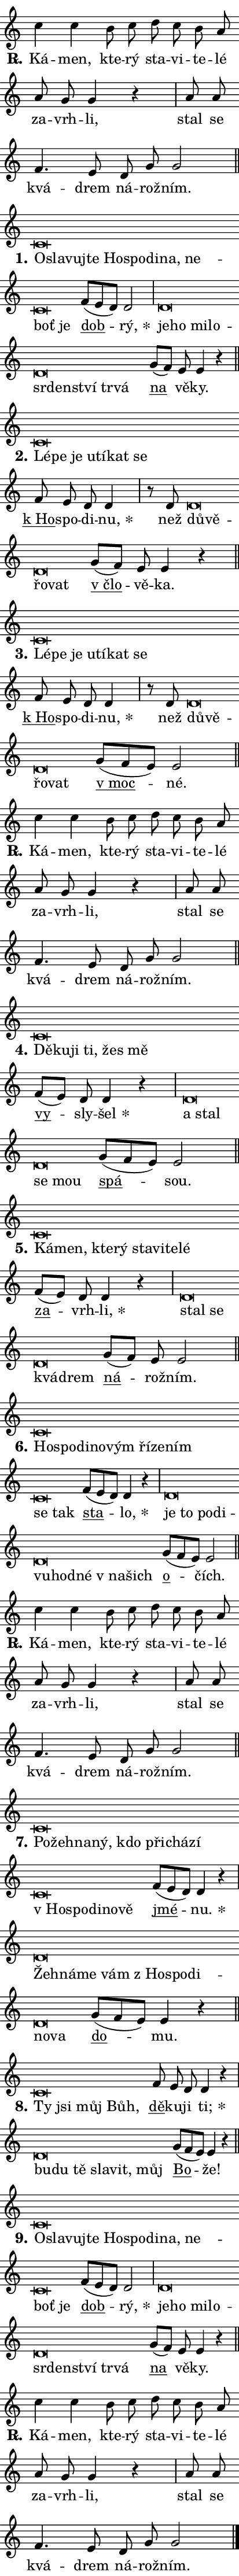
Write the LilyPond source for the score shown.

\version "2.24.0"
\header { tagline = "" }
\paper {
  indent = 0\cm
  top-margin = 0\cm
  right-margin = 0\cm
  bottom-margin = 0\cm
  left-margin = 0\cm
  paper-width = 7\cm
  page-breaking = #ly:one-page-breaking
  system-system-spacing.basic-distance = #11
  score-system-spacing.basic-distance = #11
  ragged-last = ##f
}


%% Author: Thomas Morley
%% https://lists.gnu.org/archive/html/lilypond-user/2020-05/msg00002.html
#(define (line-position grob)
"Returns position of @var[grob} in current system:
   @code{'start}, if at first time-step
   @code{'end}, if at last time-step
   @code{'middle} otherwise
"
  (let* ((col (ly:item-get-column grob))
         (ln (ly:grob-object col 'left-neighbor))
         (rn (ly:grob-object col 'right-neighbor))
         (col-to-check-left (if (ly:grob? ln) ln col))
         (col-to-check-right (if (ly:grob? rn) rn col))
         (break-dir-left
           (and
             (ly:grob-property col-to-check-left 'non-musical #f)
             (ly:item-break-dir col-to-check-left)))
         (break-dir-right
           (and
             (ly:grob-property col-to-check-right 'non-musical #f)
             (ly:item-break-dir col-to-check-right))))
        (cond ((eqv? 1 break-dir-left) 'start)
              ((eqv? -1 break-dir-right) 'end)
              (else 'middle))))

#(define (tranparent-at-line-position vctor)
  (lambda (grob)
  "Relying on @code{line-position} select the relevant enry from @var{vctor}.
Used to determine transparency,"
    (case (line-position grob)
      ((end) (not (vector-ref vctor 0)))
      ((middle) (not (vector-ref vctor 1)))
      ((start) (not (vector-ref vctor 2))))))

noteHeadBreakVisibility =
#(define-music-function (break-visibility)(vector?)
"Makes @code{NoteHead}s transparent relying on @var{break-visibility}"
#{
  \override NoteHead.transparent =
    #(tranparent-at-line-position break-visibility)
#})

#(define delete-ledgers-for-transparent-note-heads
  (lambda (grob)
    "Reads whether a @code{NoteHead} is transparent.
If so this @code{NoteHead} is removed from @code{'note-heads} from
@var{grob}, which is supposed to be @code{LedgerLineSpanner}.
As a result ledgers are not printed for this @code{NoteHead}"
    (let* ((nhds-array (ly:grob-object grob 'note-heads))
           (nhds-list
             (if (ly:grob-array? nhds-array)
                 (ly:grob-array->list nhds-array)
                 '()))
           ;; Relies on the transparent-property being done before
           ;; Staff.LedgerLineSpanner.after-line-breaking is executed.
           ;; This is fragile ...
           (to-keep
             (remove
               (lambda (nhd)
                 (ly:grob-property nhd 'transparent #f))
               nhds-list)))
      ;; TODO find a better method to iterate over grob-arrays, similiar
      ;; to filter/remove etc for lists
      ;; For now rebuilt from scratch
      (set! (ly:grob-object grob 'note-heads)  '())
      (for-each
        (lambda (nhd)
          (ly:pointer-group-interface::add-grob grob 'note-heads nhd))
        to-keep))))

hideNotes = {
  \noteHeadBreakVisibility #begin-of-line-visible
}
unHideNotes = {
  \noteHeadBreakVisibility #all-visible
}

% work-around for resetting accidentals
% https://lilypond.org/doc/v2.23/Documentation/notation/displaying-rhythms#unmetered-music
cadenzaMeasure = {
  \cadenzaOff
  \partial 1024 s1024
  \cadenzaOn
}

#(define-markup-command (accent layout props text) (markup?)
  "Underline accented syllable"
  (interpret-markup layout props
    #{\markup \override #'(offset . 4.3) \underline { #text }#}))

responsum = \markup \concat {
  "R" \hspace #-1.05 \path #0.1 #'((moveto 0 0.07) (lineto 0.9 0.8)) \hspace #0.05 "."
}

\layout {
    \context {
        \Staff
        \remove "Time_signature_engraver"
        \override LedgerLineSpanner.after-line-breaking = #delete-ledgers-for-transparent-note-heads
    }
    \context {
        \Voice {
            \override NoteHead.output-attributes = #'((class . "notehead"))
            \override Hairpin.height = #0.55
        }
    }
    \context {
        \Lyrics {
            \override StanzaNumber.output-attributes = #'((class . "stanzanumber"))
            \override LyricSpace.minimum-distance = #0.9
            \override LyricText.font-name = #"TeX Gyre Schola"
            \override LyricText.font-size = 1
            \override StanzaNumber.font-name = #"TeX Gyre Schola Bold"
            \override StanzaNumber.font-size = 1
        }
    }
}

% magnetic-lyrics.ily
%
%   written by
%     Jean Abou Samra <jean@abou-samra.fr>
%     Werner Lemberg <wl@gnu.org>
%
%   adapted by
%     Jiri Hon <jiri.hon@gmail.com>
%
% Version 2022-Apr-15

% https://www.mail-archive.com/lilypond-user@gnu.org/msg149350.html

#(define (Left_hyphen_pointer_engraver context)
   "Collect syllable-hyphen-syllable occurrences in lyrics and store
them in properties.  This engraver only looks to the left.  For
example, if the lyrics input is @code{foo -- bar}, it does the
following.

@itemize @bullet
@item
Set the @code{text} property of the @code{LyricHyphen} grob between
@q{foo} and @q{bar} to @code{foo}.

@item
Set the @code{left-hyphen} property of the @code{LyricText} grob with
text @q{foo} to the @code{LyricHyphen} grob between @q{foo} and
@q{bar}.
@end itemize

Use this auxiliary engraver in combination with the
@code{lyric-@/text::@/apply-@/magnetic-@/offset!} hook."
   (let ((hyphen #f)
         (text #f))
     (make-engraver
      (acknowledgers
       ((lyric-syllable-interface engraver grob source-engraver)
        (set! text grob)))
      (end-acknowledgers
       ((lyric-hyphen-interface engraver grob source-engraver)
        ;(when (not (grob::has-interface grob 'lyric-space-interface))
          (set! hyphen grob)));)
      ((stop-translation-timestep engraver)
       (when (and text hyphen)
         (ly:grob-set-object! text 'left-hyphen hyphen))
       (set! text #f)
       (set! hyphen #f)))))

#(define (lyric-text::apply-magnetic-offset! grob)
   "If the space between two syllables is less than the value in
property @code{LyricText@/.details@/.squash-threshold}, move the right
syllable to the left so that it gets concatenated with the left
syllable.

Use this function as a hook for
@code{LyricText@/.after-@/line-@/breaking} if the
@code{Left_@/hyphen_@/pointer_@/engraver} is active."
   (let ((hyphen (ly:grob-object grob 'left-hyphen #f)))
     (when hyphen
       (let ((left-text (ly:spanner-bound hyphen LEFT)))
         (when (grob::has-interface left-text 'lyric-syllable-interface)
           (let* ((common (ly:grob-common-refpoint grob left-text X))
                  (this-x-ext (ly:grob-extent grob common X))
                  (left-x-ext
                   (begin
                     ;; Trigger magnetism for left-text.
                     (ly:grob-property left-text 'after-line-breaking)
                     (ly:grob-extent left-text common X)))
                  ;; `delta` is the gap width between two syllables.
                  (delta (- (interval-start this-x-ext)
                            (interval-end left-x-ext)))
                  (details (ly:grob-property grob 'details))
                  (threshold (assoc-get 'squash-threshold details 0.2)))
             (when (< delta threshold)
               (let* (;; We have to manipulate the input text so that
                      ;; ligatures crossing syllable boundaries are not
                      ;; disabled.  For languages based on the Latin
                      ;; script this is essentially a beautification.
                      ;; However, for non-Western scripts it can be a
                      ;; necessity.
                      (lt (ly:grob-property left-text 'text))
                      (rt (ly:grob-property grob 'text))
                      (is-space (grob::has-interface hyphen 'lyric-space-interface))
                      (space (if is-space " " ""))
                      (space-markup (grob-interpret-markup grob " "))
                      (space-size (interval-length (ly:stencil-extent space-markup X)))
                      (extra-delta (if is-space space-size 0))
                      ;; Append new syllable.
                      (ltrt-space (if (and (string? lt) (string? rt))
                                (string-append lt space rt)
                                (make-concat-markup (list lt space rt))))
                      ;; Right-align `ltrt` to the right side.
                      (ltrt-space-markup (grob-interpret-markup
                               grob
                               (make-translate-markup
                                (cons (interval-length this-x-ext) 0)
                                (make-right-align-markup ltrt-space)))))
                 (begin
                   ;; Don't print `left-text`.
                   (ly:grob-set-property! left-text 'stencil #f)
                   ;; Set text and stencil (which holds all collected
                   ;; syllables so far) and shift it to the left.
                   (ly:grob-set-property! grob 'text ltrt-space)
                   (ly:grob-set-property! grob 'stencil ltrt-space-markup)
                   (ly:grob-translate-axis! grob (- (- delta extra-delta)) X))))))))))


#(define (lyric-hyphen::displace-bounds-first grob)
   ;; Make very sure this callback isn't triggered too early.
   (let ((left (ly:spanner-bound grob LEFT))
         (right (ly:spanner-bound grob RIGHT)))
     (ly:grob-property left 'after-line-breaking)
     (ly:grob-property right 'after-line-breaking)
     (ly:lyric-hyphen::print grob)))

squashThreshold = #0.4

\layout {
  \context {
    \Lyrics
    \consists #Left_hyphen_pointer_engraver
    \override LyricText.after-line-breaking =
      #lyric-text::apply-magnetic-offset!
    \override LyricHyphen.stencil = #lyric-hyphen::displace-bounds-first
    \override LyricText.details.squash-threshold = \squashThreshold
    \override LyricHyphen.minimum-distance = 0
    \override LyricHyphen.minimum-length = \squashThreshold
  }
}

squash = \override LyricText.details.squash-threshold = 9999
unSquash = \override LyricText.details.squash-threshold = \squashThreshold

left = \override LyricText.self-alignment-X = #LEFT
unLeft = \revert LyricText.self-alignment-X

starOffset = #(lambda (grob) 
                (let ((x_offset (ly:self-alignment-interface::aligned-on-x-parent grob)))
                  (if (= x_offset 0) 0 (+ x_offset 1.2))))

star = #(define-music-function (syllable)(string?)
"Append star separator at the end of a syllable"
#{
  \once \override LyricText.X-offset = #starOffset
  \lyricmode { \markup {
    #syllable
    \override #'((font-name . "TeX Gyre Schola Bold")) \hspace #0.2 \lower #0.65 \larger "*"
  } }
#})

starAccent = #(define-music-function (syllable)(string?)
"Append star separator at the end of a syllable and make accent"
#{
  \once \override LyricText.X-offset = #starOffset
  \lyricmode { \markup {
    \accent #syllable
    \override #'((font-name . "TeX Gyre Schola Bold")) \hspace #0.2 \lower #0.65 \larger "*"
  } }
#})

breath = #(define-music-function (syllable)(string?)
"Append breathing indicator at the end of a syllable"
#{
  \lyricmode { \markup { #syllable "+" } }
#})

optionalBreath = #(define-music-function (syllable)(string?)
"Append optional breathing indicator at the end of a syllable"
#{
  \lyricmode { \markup { #syllable "(+)" } }
#})


\score {
    <<
        \new Voice = "melody" { \cadenzaOn \key c \major \relative { c''4 c b8 c d c b a \bar "" a g g4 r \cadenzaMeasure \bar "|" a8 a \bar "" f4. e8 d g g2 \cadenzaMeasure \bar "||" \break } }
        \new Lyrics \lyricsto "melody" { \lyricmode { \set stanza = \responsum
Ká -- men, kte -- rý sta -- vi -- te -- lé za -- vrh -- li, stal se kvá -- drem ná -- rož -- ním. } }
    >>
    \layout {}
}

\score {
    <<
        \new Voice = "melody" { \cadenzaOn \key c \major \relative { c'\breve*1/16 \hideNotes \breve*1/16 \bar "" \breve*1/16 \bar "" \breve*1/16 \bar "" \breve*1/16 \bar "" \breve*1/16 \bar "" \breve*1/16 \bar "" \breve*1/16 \bar "" \breve*1/16 \bar "" \breve*1/16 \breve*1/16 \bar "" \unHideNotes \bar "" f8[( e d)] d2 \cadenzaMeasure \bar "|" d\breve*1/16 \hideNotes \breve*1/16 \bar "" \breve*1/16 \bar "" \breve*1/16 \bar "" \breve*1/16 \bar "" \breve*1/16 \bar "" \breve*1/16 \bar "" \breve*1/16 \breve*1/16 \bar "" \unHideNotes \bar "" g8[( f)] e e4 r \cadenzaMeasure \bar "||" \break } }
        \new Lyrics \lyricsto "melody" { \lyricmode { \set stanza = "1."
\left O -- \squash sla -- vuj -- te Ho -- spo -- di -- na, ne -- boť je \unLeft \unSquash \markup \accent dob -- \star rý, \left je -- \squash ho mi -- lo -- sr -- den -- ství tr -- vá \unLeft \unSquash \markup \accent na vě -- ky. } }
    >>
    \layout {}
}

\score {
    <<
        \new Voice = "melody" { \cadenzaOn \key c \major \relative { c'\breve*1/16 \hideNotes \breve*1/16 \bar "" \breve*1/16 \bar "" \breve*1/16 \bar "" \breve*1/16 \bar "" \breve*1/16 \breve*1/16 \bar "" \unHideNotes \bar "" f8 e d d4 \cadenzaMeasure \bar "|" r8 d8 d\breve*1/16 \hideNotes \breve*1/16 \bar "" \breve*1/16 \breve*1/16 \bar "" \unHideNotes \bar "" g8[( f)] e e4 r \cadenzaMeasure \bar "||" \break } }
        \new Lyrics \lyricsto "melody" { \lyricmode { \set stanza = "2."
\left Lé -- \squash pe je u -- tí -- kat se \unLeft \unSquash \markup \accent "k Ho" -- spo -- di -- \star nu, než \left dů -- \squash vě -- řo -- vat \unLeft \unSquash \markup \accent "v člo" -- vě -- ka. } }
    >>
    \layout {}
}

\score {
    <<
        \new Voice = "melody" { \cadenzaOn \key c \major \relative { c'\breve*1/16 \hideNotes \breve*1/16 \bar "" \breve*1/16 \bar "" \breve*1/16 \bar "" \breve*1/16 \bar "" \breve*1/16 \breve*1/16 \bar "" \unHideNotes \bar "" f8 e d d4 \cadenzaMeasure \bar "|" r8 d8 d\breve*1/16 \hideNotes \breve*1/16 \bar "" \breve*1/16 \breve*1/16 \bar "" \unHideNotes \bar "" g8[( f e)] e2 \cadenzaMeasure \bar "||" \break } }
        \new Lyrics \lyricsto "melody" { \lyricmode { \set stanza = "3."
\left Lé -- \squash pe je u -- tí -- kat se \unLeft \unSquash \markup \accent "k Ho" -- spo -- di -- \star nu, než \left dů -- \squash vě -- řo -- vat \unLeft \unSquash \markup \accent "v moc" -- né. } }
    >>
    \layout {}
}

\score {
    <<
        \new Voice = "melody" { \cadenzaOn \key c \major \relative { c''4 c b8 c d c b a \bar "" a g g4 r \cadenzaMeasure \bar "|" a8 a \bar "" f4. e8 d g g2 \cadenzaMeasure \bar "||" \break } }
        \new Lyrics \lyricsto "melody" { \lyricmode { \set stanza = \responsum
Ká -- men, kte -- rý sta -- vi -- te -- lé za -- vrh -- li, stal se kvá -- drem ná -- rož -- ním. } }
    >>
    \layout {}
}

\score {
    <<
        \new Voice = "melody" { \cadenzaOn \key c \major \relative { c'\breve*1/16 \hideNotes \breve*1/16 \bar "" \breve*1/16 \bar "" \breve*1/16 \bar "" \breve*1/16 \breve*1/16 \bar "" \unHideNotes \bar "" f8[( e)] d d4 r \cadenzaMeasure \bar "|" d\breve*1/16 \hideNotes \breve*1/16 \bar "" \breve*1/16 \breve*1/16 \bar "" \unHideNotes \bar "" g8[( f e)] e2 \cadenzaMeasure \bar "||" \break } }
        \new Lyrics \lyricsto "melody" { \lyricmode { \set stanza = "4."
\left Dě -- \squash ku -- ji ti, žes mě \unLeft \unSquash \markup \accent vy -- sly -- \star šel \left a \squash stal se mou \unLeft \unSquash \markup \accent spá -- sou. } }
    >>
    \layout {}
}

\score {
    <<
        \new Voice = "melody" { \cadenzaOn \key c \major \relative { c'\breve*1/16 \hideNotes \breve*1/16 \bar "" \breve*1/16 \bar "" \breve*1/16 \bar "" \breve*1/16 \bar "" \breve*1/16 \bar "" \breve*1/16 \breve*1/16 \bar "" \unHideNotes \bar "" f8[( e)] d d4 r \cadenzaMeasure \bar "|" d\breve*1/16 \hideNotes \breve*1/16 \bar "" \breve*1/16 \breve*1/16 \bar "" \unHideNotes \bar "" g8[( f)] e e2 \cadenzaMeasure \bar "||" \break } }
        \new Lyrics \lyricsto "melody" { \lyricmode { \set stanza = "5."
\left Ká -- \squash men, kte -- rý sta -- vi -- te -- lé \unLeft \unSquash \markup \accent za -- vrh -- \star li, \left stal \squash se kvá -- drem \unLeft \unSquash \markup \accent ná -- rož -- ním. } }
    >>
    \layout {}
}

\score {
    <<
        \new Voice = "melody" { \cadenzaOn \key c \major \relative { c'\breve*1/16 \hideNotes \breve*1/16 \bar "" \breve*1/16 \bar "" \breve*1/16 \bar "" \breve*1/16 \bar "" \breve*1/16 \bar "" \breve*1/16 \bar "" \breve*1/16 \bar "" \breve*1/16 \breve*1/16 \bar "" \unHideNotes \bar "" f8[( e d)] d4 r \cadenzaMeasure \bar "|" d\breve*1/16 \hideNotes \breve*1/16 \bar "" \breve*1/16 \bar "" \breve*1/16 \bar "" \breve*1/16 \bar "" \breve*1/16 \bar "" \breve*1/16 \bar "" \breve*1/16 \breve*1/16 \bar "" \unHideNotes \bar "" g8[( f e)] e2 \cadenzaMeasure \bar "||" \break } }
        \new Lyrics \lyricsto "melody" { \lyricmode { \set stanza = "6."
\left Ho -- \squash spo -- di -- no -- vým ří -- ze -- ním se tak \unLeft \unSquash \markup \accent sta -- \star lo, \left je \squash to po -- di -- vu -- hod -- né "v na" -- šich \unLeft \unSquash \markup \accent o -- čích. } }
    >>
    \layout {}
}

\score {
    <<
        \new Voice = "melody" { \cadenzaOn \key c \major \relative { c''4 c b8 c d c b a \bar "" a g g4 r \cadenzaMeasure \bar "|" a8 a \bar "" f4. e8 d g g2 \cadenzaMeasure \bar "||" \break } }
        \new Lyrics \lyricsto "melody" { \lyricmode { \set stanza = \responsum
Ká -- men, kte -- rý sta -- vi -- te -- lé za -- vrh -- li, stal se kvá -- drem ná -- rož -- ním. } }
    >>
    \layout {}
}

\score {
    <<
        \new Voice = "melody" { \cadenzaOn \key c \major \relative { c'\breve*1/16 \hideNotes \breve*1/16 \bar "" \breve*1/16 \bar "" \breve*1/16 \bar "" \breve*1/16 \bar "" \breve*1/16 \bar "" \breve*1/16 \bar "" \breve*1/16 \bar "" \breve*1/16 \bar "" \breve*1/16 \bar "" \breve*1/16 \bar "" \breve*1/16 \breve*1/16 \bar "" \unHideNotes \bar "" f8[( e d)] d4 r \cadenzaMeasure \bar "|" d\breve*1/16 \hideNotes \breve*1/16 \bar "" \breve*1/16 \bar "" \breve*1/16 \bar "" \breve*1/16 \bar "" \breve*1/16 \bar "" \breve*1/16 \bar "" \breve*1/16 \breve*1/16 \bar "" \unHideNotes \bar "" g8[( f e)] e4 r \cadenzaMeasure \bar "||" \break } }
        \new Lyrics \lyricsto "melody" { \lyricmode { \set stanza = "7."
\left Po -- \squash žeh -- na -- ný, kdo při -- chá -- zí "v Ho" -- spo -- di -- no -- vě \unLeft \unSquash \markup \accent jmé -- \star nu. \left Žeh -- \squash ná -- me vám "z Ho" -- spo -- di -- no -- va \unLeft \unSquash \markup \accent do -- mu. } }
    >>
    \layout {}
}

\score {
    <<
        \new Voice = "melody" { \cadenzaOn \key c \major \relative { c'\breve*1/16 \hideNotes \breve*1/16 \bar "" \breve*1/16 \breve*1/16 \bar "" \unHideNotes \bar "" f8 e d d4 r \cadenzaMeasure \bar "|" d\breve*1/16 \hideNotes \breve*1/16 \bar "" \breve*1/16 \bar "" \breve*1/16 \bar "" \breve*1/16 \breve*1/16 \bar "" \unHideNotes \bar "" g8[( f e)] e4 r \cadenzaMeasure \bar "||" \break } }
        \new Lyrics \lyricsto "melody" { \lyricmode { \set stanza = "8."
\left Ty \squash jsi můj Bůh, \unLeft \unSquash \markup \accent dě -- ku -- ji \star ti; \left bu -- \squash du tě sla -- vit, můj \unLeft \unSquash \markup \accent Bo -- že! } }
    >>
    \layout {}
}

\score {
    <<
        \new Voice = "melody" { \cadenzaOn \key c \major \relative { c'\breve*1/16 \hideNotes \breve*1/16 \bar "" \breve*1/16 \bar "" \breve*1/16 \bar "" \breve*1/16 \bar "" \breve*1/16 \bar "" \breve*1/16 \bar "" \breve*1/16 \bar "" \breve*1/16 \bar "" \breve*1/16 \breve*1/16 \bar "" \unHideNotes \bar "" f8[( e d)] d2 \cadenzaMeasure \bar "|" d\breve*1/16 \hideNotes \breve*1/16 \bar "" \breve*1/16 \bar "" \breve*1/16 \bar "" \breve*1/16 \bar "" \breve*1/16 \bar "" \breve*1/16 \bar "" \breve*1/16 \breve*1/16 \bar "" \unHideNotes \bar "" g8[( f)] e e4 r \cadenzaMeasure \bar "||" \break } }
        \new Lyrics \lyricsto "melody" { \lyricmode { \set stanza = "9."
\left O -- \squash sla -- vuj -- te Ho -- spo -- di -- na, ne -- boť je \unLeft \unSquash \markup \accent dob -- \star rý, \left je -- \squash ho mi -- lo -- sr -- den -- ství tr -- vá \unLeft \unSquash \markup \accent na vě -- ky. } }
    >>
    \layout {}
}

\score {
    <<
        \new Voice = "melody" { \cadenzaOn \key c \major \relative { c''4 c b8 c d c b a \bar "" a g g4 r \cadenzaMeasure \bar "|" a8 a \bar "" f4. e8 d g g2 \cadenzaMeasure \bar "||" \break } \bar "|." }
        \new Lyrics \lyricsto "melody" { \lyricmode { \set stanza = \responsum
Ká -- men, kte -- rý sta -- vi -- te -- lé za -- vrh -- li, stal se kvá -- drem ná -- rož -- ním. } }
    >>
    \layout {}
}
